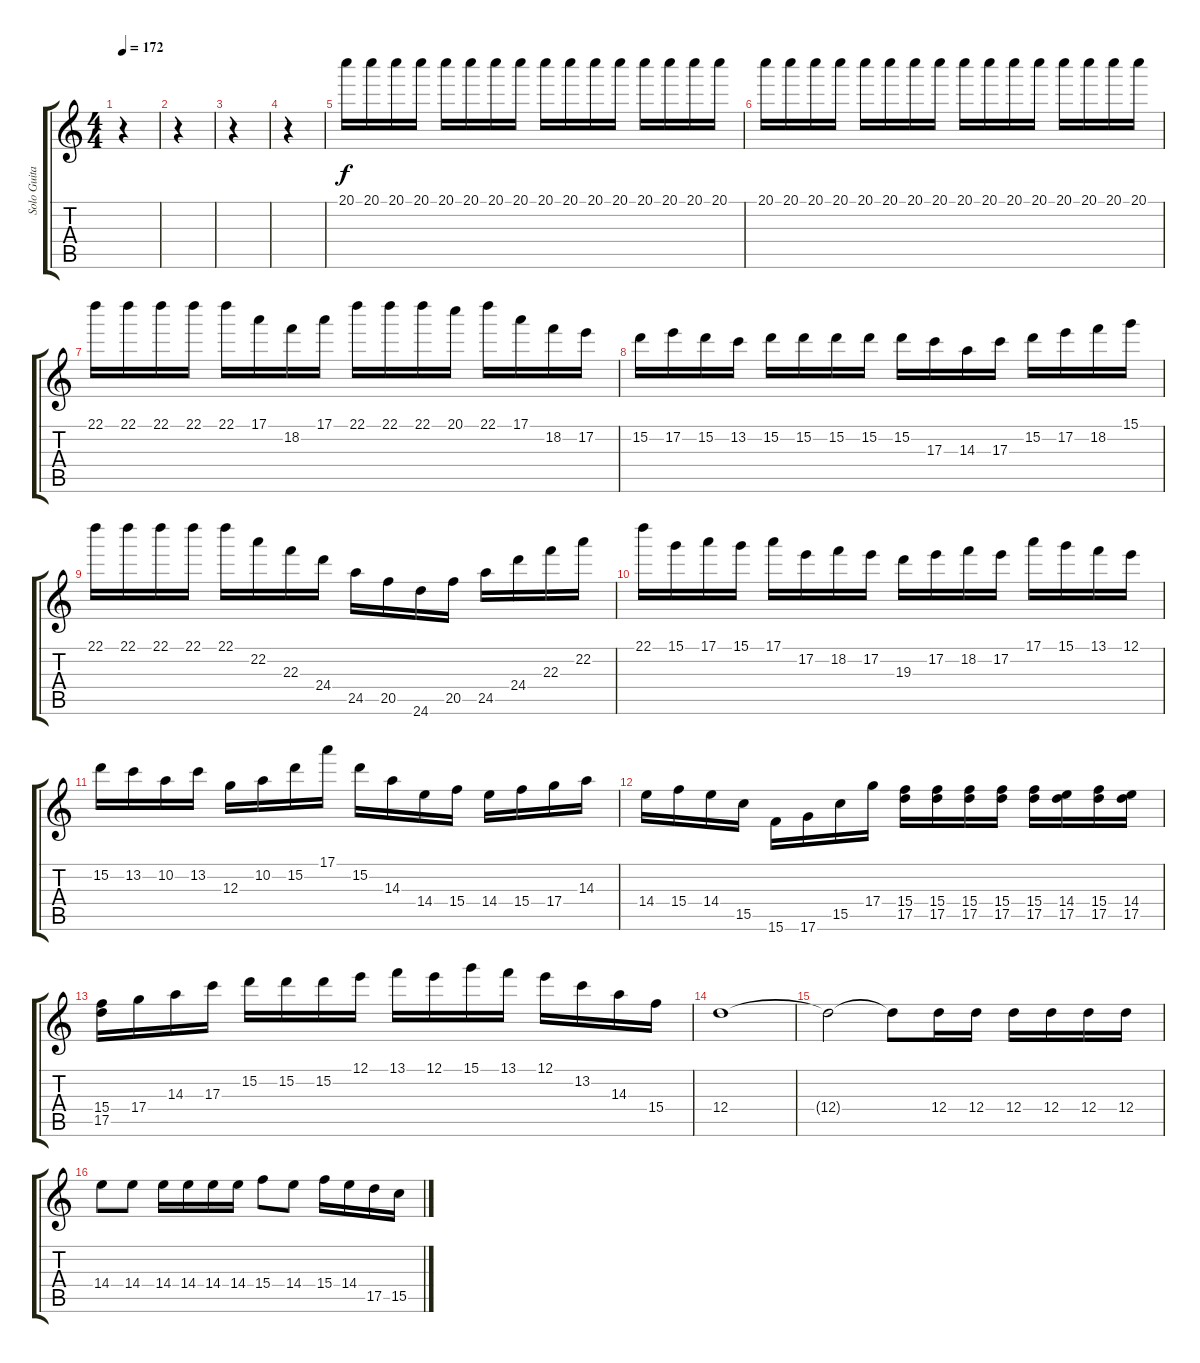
\track ("Solo Guitare" "Solo Guita") {instrument distortionguitar}
\staff {score tabs}
\tuning (E4 B3 G3 D3 A2 D2) {hide}
\ts (4 4)
\tempo 172
\clef g2
\ks c
r.4{dy f} |
r.4 |
r.4 |
r.4{volume 0} |
20.1.16{volume 13} 20.1.16 20.1.16 20.1.16 20.1.16 20.1.16 20.1.16 20.1.16 20.1.16 20.1.16 20.1.16 20.1.16 20.1.16 20.1.16 20.1.16 20.1.16 |
20.1.16 20.1.16 20.1.16 20.1.16 20.1.16 20.1.16 20.1.16 20.1.16 20.1.16 20.1.16 20.1.16 20.1.16 20.1.16 20.1.16 20.1.16 20.1.16 |
\section ("" "")
22.1.16 22.1.16 22.1.16 22.1.16 22.1.16 17.1.16 18.2.16 17.1.16 22.1.16 22.1.16 22.1.16 20.1.16 22.1.16 17.1.16 18.2.16 17.2.16 |
15.2.16 17.2.16 15.2.16 13.2.16 15.2.16 15.2.16 15.2.16 15.2.16 15.2.16 17.3.16 14.3.16 17.3.16 15.2.16 17.2.16 18.2.16 15.1.16 |
22.1.16 22.1.16 22.1.16 22.1.16 22.1.16 22.2.16 22.3.16 24.4.16 24.5.16 20.5.16 24.6.16 20.5.16 24.5.16 24.4.16 22.3.16 22.2.16 |
22.1.16 15.1.16 17.1.16 15.1.16 17.1.16 17.2.16 18.2.16 17.2.16 19.3.16 17.2.16 18.2.16 17.2.16 17.1.16 15.1.16 13.1.16 12.1.16 |
15.2.16 13.2.16 10.2.16 13.2.16 12.3.16 10.2.16 15.2.16 17.1.16 15.2.16 14.3.16 14.4.16 15.4.16 14.4.16 15.4.16 17.4.16 14.3.16 |
14.4.16 15.4.16 14.4.16 15.5.16 15.6.16 17.6.16 15.5.16 17.4.16 (15.4 17.5).16 (15.4 17.5).16 (15.4 17.5).16 (15.4 17.5).16 (15.4 17.5).16 (14.4 17.5).16 (15.4 17.5).16 (14.4 17.5).16 |
(15.4 17.5).16 17.4.16 14.3.16 17.3.16 15.2.16 15.2.16 15.2.16 12.1.16 13.1.16 12.1.16 15.1.16 13.1.16 12.1.16 13.2.16 14.3.16 15.4.16 |
\section ("" "")
12.4.1 |
12.4{t}.2 12.4{t}.8 12.4.16 12.4.16 12.4.16 12.4.16 12.4.16 12.4.16 |
14.4.8 14.4.8 14.4.16 14.4.16 14.4.16 14.4.16 15.4.8 14.4.8 15.4.16 14.4.16 17.5.16 15.5.16
